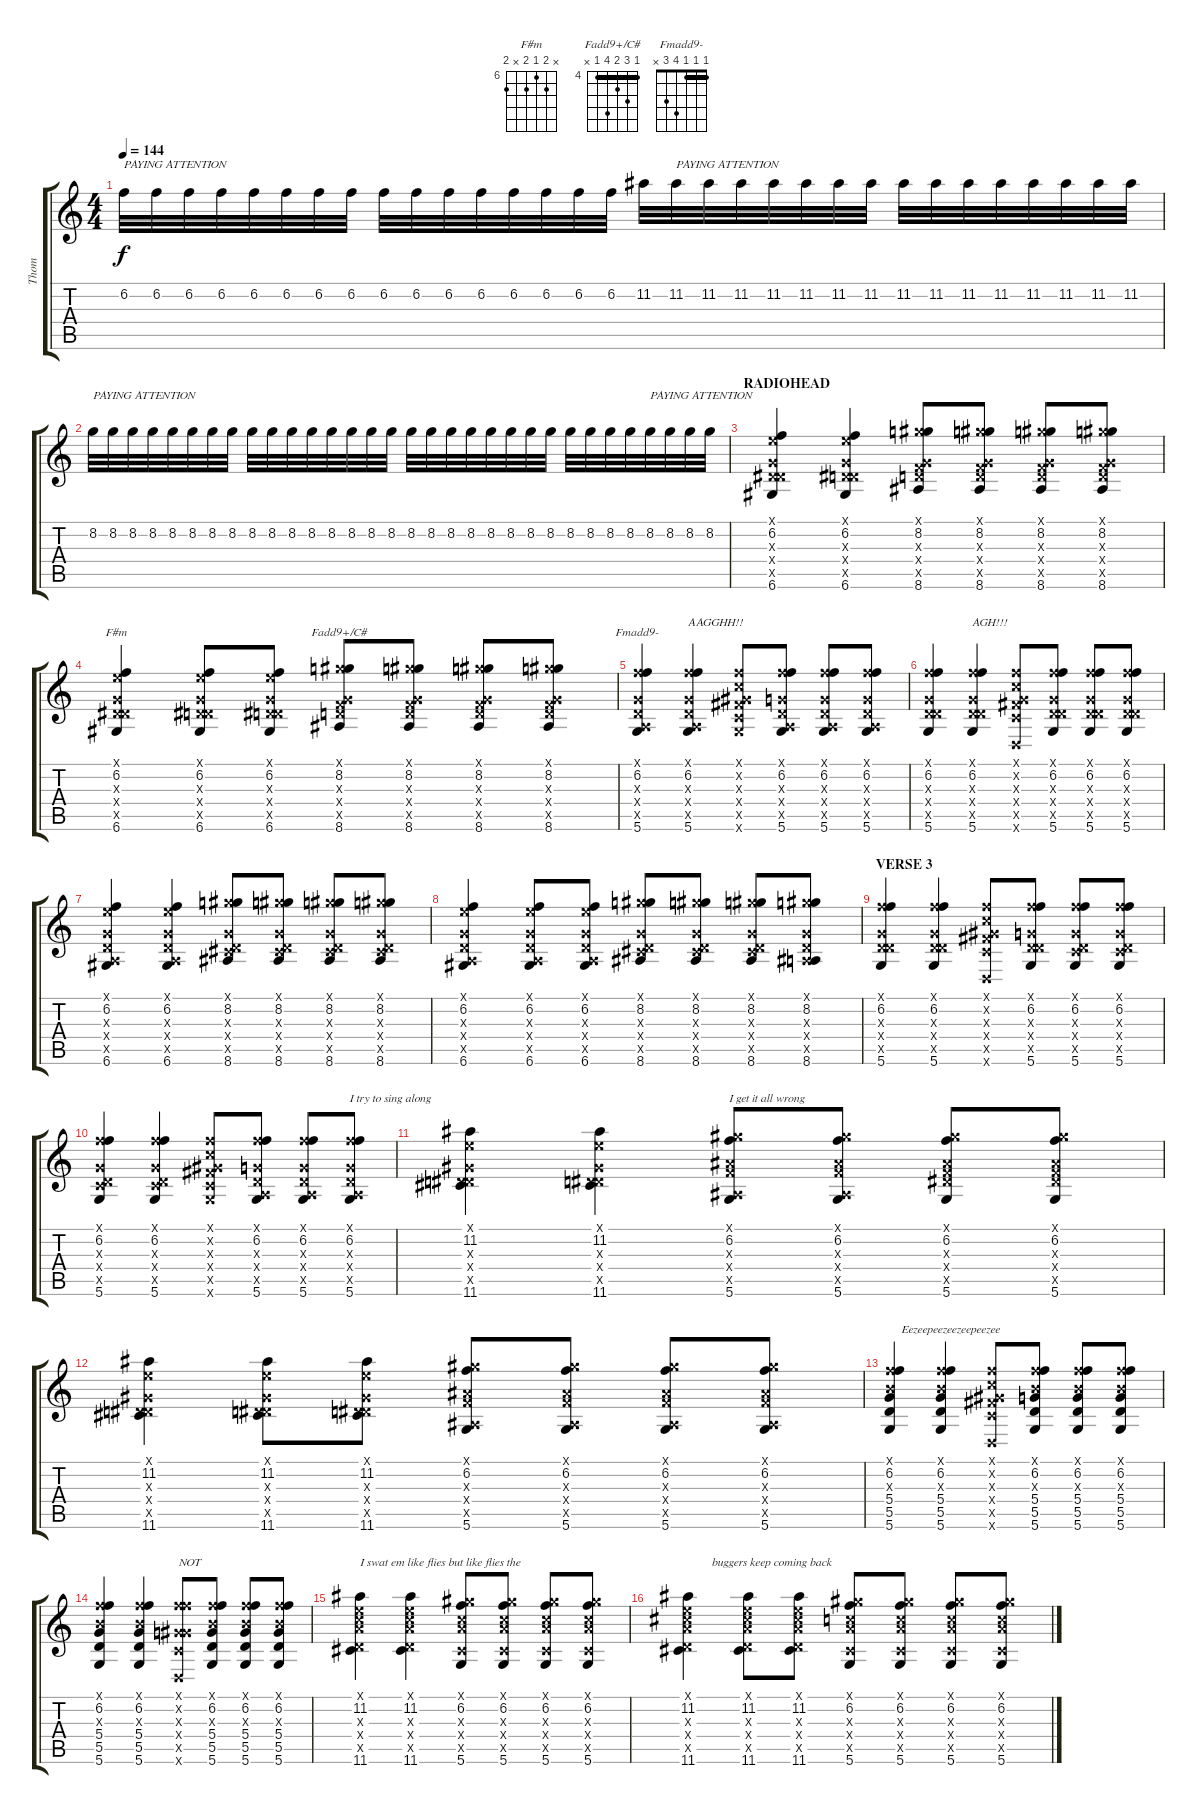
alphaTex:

\track ("Thom" "Thom") {instrument electricguitarjazz}
\staff {score tabs}
\tuning (E4 B3 G3 D3 A2 D2) {hide}
\chord ("F#m" x 7 6 7 x 7) {firstfret 6}
\chord ("Fadd9+/C#" 4 6 5 7 4 x) {firstfret 4 barre 4}
\chord ("Fmadd9-" 1 1 1 4 3 x) {barre 1}
\ts (4 4)
\tempo 144
\clef g2
\ks c
6.2.32{txt "PAYING ATTENTION" dy f} 6.2.32 6.2.32 6.2.32 6.2.32 6.2.32 6.2.32 6.2.32 6.2.32 6.2.32 6.2.32 6.2.32 6.2.32 6.2.32 6.2.32 6.2.32 11.2.32 11.2.32{txt "PAYING ATTENTION"} 11.2.32 11.2.32 11.2.32 11.2.32 11.2.32 11.2.32 11.2.32 11.2.32 11.2.32 11.2.32 11.2.32 11.2.32 11.2.32 11.2.32 |
8.2.32{txt "PAYING ATTENTION"} 8.2.32 8.2.32 8.2.32 8.2.32 8.2.32 8.2.32 8.2.32 8.2.32 8.2.32 8.2.32 8.2.32 8.2.32 8.2.32 8.2.32 8.2.32 8.2.32 8.2.32 8.2.32 8.2.32 8.2.32 8.2.32 8.2.32 8.2.32 8.2.32 8.2.32 8.2.32 8.2.32 8.2.32{txt "PAYING ATTENTION"} 8.2.32 8.2.32 8.2.32 |
\section ("" "RADIOHEAD")
(0.1{x} 6.2 0.3{x} 0.4{x} 6.5{x} 6.6).4{volume 13 instrument electricguitarjazz} (0.1{x} 6.2 0.3{x} 0.4{x} 6.5{x} 6.6).4 (4.1{x} 8.2 0.3{x} 0.4{x} 8.5{x} 8.6).8 (4.1{x} 8.2 0.3{x} 0.4{x} 8.5{x} 8.6).8 (4.1{x} 8.2 0.3{x} 0.4{x} 8.5{x} 8.6).8 (4.1{x} 8.2 0.3{x} 0.4{x} 8.5{x} 8.6).8 |
(0.1{x} 6.2 0.3{x} 0.4{x} 6.5{x} 6.6).4{ch "F#m"} (0.1{x} 6.2 0.3{x} 0.4{x} 6.5{x} 6.6).8 (0.1{x} 6.2 0.3{x} 0.4{x} 6.5{x} 6.6).8 (4.1{x} 8.2 0.3{x} 0.4{x} 8.5{x} 8.6).8{ch "Fadd9+/C#"} (4.1{x} 8.2 0.3{x} 0.4{x} 8.5{x} 8.6).8 (4.1{x} 8.2 0.3{x} 0.4{x} 8.5{x} 8.6).8 (4.1{x} 8.2 0.3{x} 0.4{x} 8.5{x} 8.6).8 |
(1.1{x} 6.2 0.3{x} 0.4{x} 0.5{x} 5.6).4{ch "Fmadd9-"} (1.1{x} 6.2 0.3{x} 0.4{x} 0.5{x} 5.6).4{txt "AAGGHH!!"} (1.1{x} 1.2{x} 1.3{x} 4.4{x} 3.5{x} 5.6{x}).8 (1.1{x} 6.2 0.3{x} 0.4{x} 0.5{x} 5.6).8 (1.1{x} 6.2 0.3{x} 0.4{x} 0.5{x} 5.6).8 (1.1{x} 6.2 0.3{x} 0.4{x} 0.5{x} 5.6).8 |
(1.1{x} 6.2 0.3{x} 0.4{x} 5.5{x} 5.6).4 (1.1{x} 6.2 0.3{x} 0.4{x} 5.5{x} 5.6).4{txt "AGH!!!"} (1.1{x} 1.2{x} 0.3{x} 4.4{x} 3.5{x} 0.6{x}).8 (1.1{x} 6.2 0.3{x} 0.4{x} 5.5{x} 5.6).8 (1.1{x} 6.2 0.3{x} 0.4{x} 5.5{x} 5.6).8 (1.1{x} 6.2 0.3{x} 0.4{x} 5.5{x} 5.6).8 |
(0.1{x} 6.2 0.3{x} 0.4{x} 0.5{x} 6.6).4 (0.1{x} 6.2 0.3{x} 0.4{x} 0.5{x} 6.6).4 (4.1{x} 8.2 0.3{x} 0.4{x} 4.5{x} 8.6).8 (4.1{x} 8.2 0.3{x} 0.4{x} 4.5{x} 8.6).8 (4.1{x} 8.2 0.3{x} 0.4{x} 4.5{x} 8.6).8 (4.1{x} 8.2 0.3{x} 0.4{x} 4.5{x} 8.6).8 |
(0.1{x} 6.2 0.3{x} 0.4{x} 0.5{x} 6.6).4 (0.1{x} 6.2 0.3{x} 0.4{x} 0.5{x} 6.6).8 (0.1{x} 6.2 0.3{x} 0.4{x} 0.5{x} 6.6).8 (4.1{x} 8.2 0.3{x} 0.4{x} 4.5{x} 8.6).8 (4.1{x} 8.2 0.3{x} 0.4{x} 4.5{x} 8.6).8 (4.1{x} 8.2 0.3{x} 0.4{x} 4.5{x} 8.6).8 (4.1{x} 8.2 0.3{x} 0.4{x} 0.5{x} 8.6).8 |
\section ("" "VERSE 3")
(1.1{x} 6.2 0.3{x} 0.4{x} 5.5{x} 5.6).4 (1.1{x} 6.2 0.3{x} 0.4{x} 5.5{x} 5.6).4 (1.1{x} 1.2{x} 1.3{x} 4.4{x} 3.5{x} 0.6{x}).8 (1.1{x} 6.2 0.3{x} 0.4{x} 5.5{x} 5.6).8 (1.1{x} 6.2 0.3{x} 0.4{x} 3.5{x} 5.6).8 (1.1{x} 6.2 0.3{x} 0.4{x} 3.5{x} 5.6).8 |
(1.1{x} 6.2 0.3{x} 0.4{x} 3.5{x} 5.6).4 (1.1{x} 6.2 0.3{x} 0.4{x} 3.5{x} 5.6).4 (1.1{x} 1.2{x} 1.3{x} 4.4{x} 3.5{x} 5.6{x}).8 (1.1{x} 6.2 0.3{x} 0.4{x} 0.5{x} 5.6).8 (1.1{x} 6.2 0.3{x} 0.4{x} 0.5{x} 5.6).8 (1.1{x} 6.2 0.3{x} 0.4{x} 0.5{x} 5.6).8{txt "I try to sing along"} |
(0.1{x} 11.2 1.3{x} 1.4{x} 5.5{x} 11.6).4 (0.1{x} 11.2 1.3{x} 1.4{x} 5.5{x} 11.6).4 (4.1{x} 6.2 3.3{x} 3.4{x} 1.5{x} 5.6).8{txt "I get it all wrong"} (4.1{x} 6.2 3.3{x} 3.4{x} 1.5{x} 5.6).8 (4.1{x} 6.2 3.3{x} 3.4{x} 6.5{x} 5.6).8 (4.1{x} 6.2 3.3{x} 3.4{x} 6.5{x} 5.6).8 |
(0.1{x} 11.2 1.3{x} 1.4{x} 5.5{x} 11.6).4 (0.1{x} 11.2 1.3{x} 1.4{x} 5.5{x} 11.6).8 (0.1{x} 11.2 1.3{x} 1.4{x} 5.5{x} 11.6).8 (4.1{x} 6.2 3.3{x} 3.4{x} 1.5{x} 5.6).8 (4.1{x} 6.2 3.3{x} 3.4{x} 1.5{x} 5.6).8 (4.1{x} 6.2 3.3{x} 3.4{x} 1.5{x} 5.6).8 (4.1{x} 6.2 3.3{x} 3.4{x} 1.5{x} 5.6).8 |
(1.1{x} 6.2 4.3{x} 5.4 5.5 5.6).4{txt "    Eezeepeezeezeepeezee"} (1.1{x} 6.2 4.3{x} 5.4 5.5 5.6).4 (1.1{x} 1.2{x} 1.3{x} 4.4{x} 3.5{x} 0.6{x}).8 (1.1{x} 6.2 4.3{x} 5.4 5.5 5.6).8 (1.1{x} 6.2 4.3{x} 5.4 5.5 5.6).8 (1.1{x} 6.2 4.3{x} 5.4 5.5 5.6).8 |
(1.1{x} 6.2 4.3{x} 5.4 5.5 5.6).4 (1.1{x} 6.2 4.3{x} 5.4 5.5 5.6).4 (1.1{x} 6.2{x} 1.3{x} 5.4{x} 3.5{x} 0.6{x}).8{txt "NOT"} (1.1{x} 6.2 4.3{x} 5.4 5.5 5.6).8 (1.1{x} 6.2 4.3{x} 5.4 5.5 5.6).8 (1.1{x} 6.2 4.3{x} 5.4 5.5 5.6).8 |
(0.1{x} 11.2 5.3{x} 7.4{x} 5.5{x} 11.6).4{txt "I swat em like flies but like flies the"} (0.1{x} 11.2 5.3{x} 7.4{x} 5.5{x} 11.6).4 (4.1{x} 6.2 5.3{x} 7.4{x} 4.5{x} 5.6).8 (4.1{x} 6.2 5.3{x} 7.4{x} 4.5{x} 5.6).8 (4.1{x} 6.2 5.3{x} 7.4{x} 4.5{x} 5.6).8 (4.1{x} 6.2 5.3{x} 7.4{x} 4.5{x} 5.6).8 |
(0.1{x} 11.2 6.3{x} 7.4{x} 5.5{x} 11.6).4{txt "        buggers keep coming back"} (0.1{x} 11.2 6.3{x} 7.4{x} 5.5{x} 11.6).8 (0.1{x} 11.2 6.3{x} 7.4{x} 5.5{x} 11.6).8 (4.1{x} 6.2 5.3{x} 7.4{x} 4.5{x} 5.6).8 (4.1{x} 6.2 5.3{x} 7.4{x} 4.5{x} 5.6).8 (4.1{x} 6.2 5.3{x} 7.4{x} 4.5{x} 5.6).8 (4.1{x} 6.2 5.3{x} 7.4{x} 4.5{x} 5.6).8
